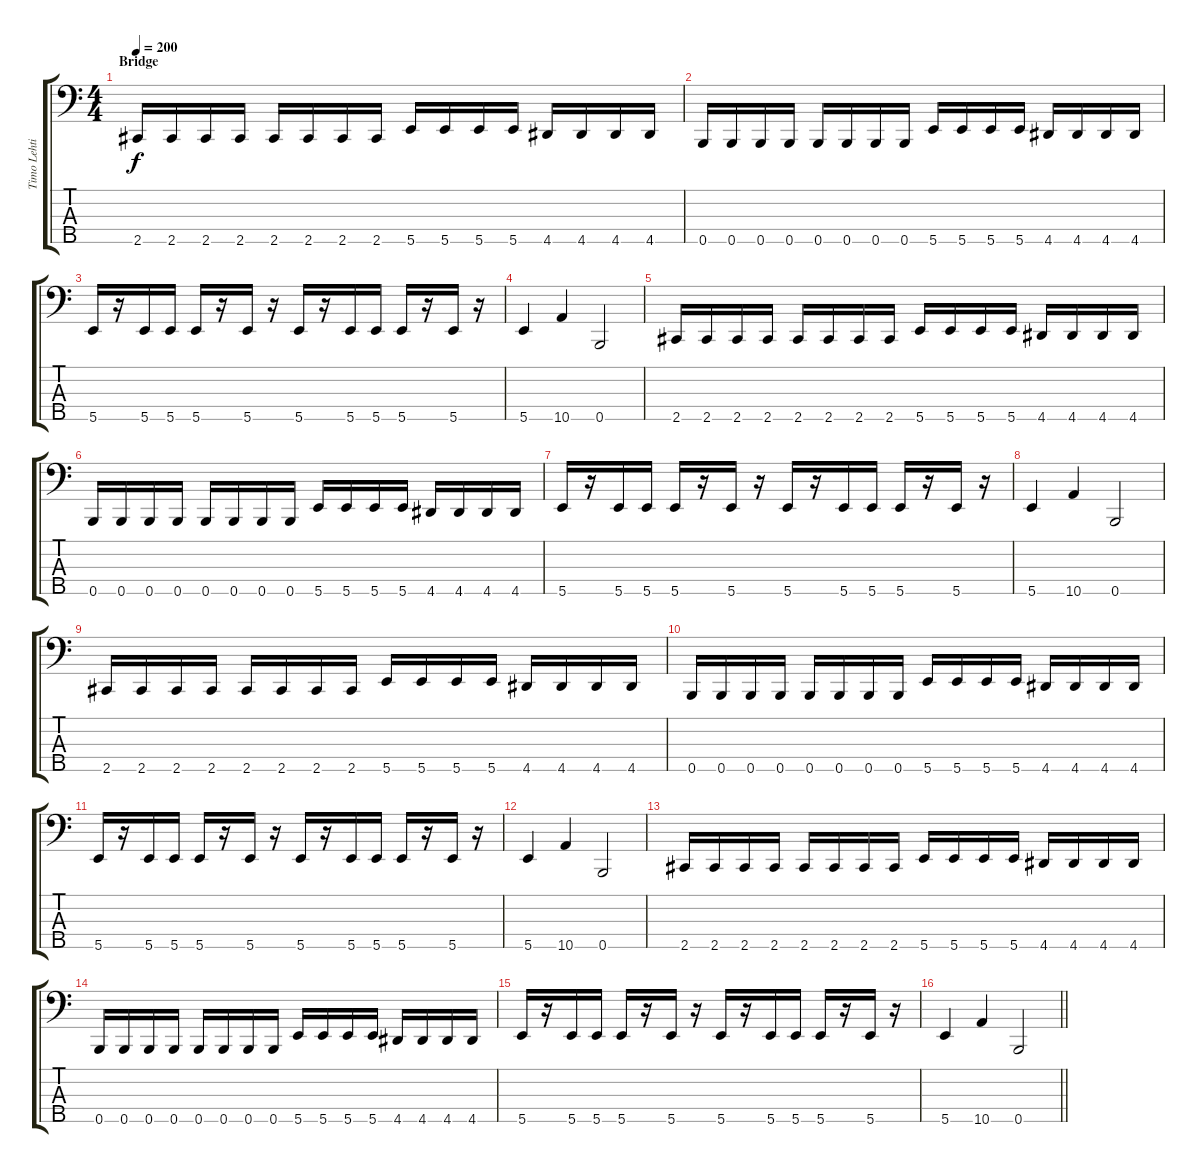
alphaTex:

\track ("Timo Lehtinen" "Timo Lehti") {instrument electricbassfinger}
\staff {score tabs}
\tuning (G2 D2 A1 E1 B0) {hide}
\ts (4 4)
\section ("" "Bridge")
\tempo 200
\clef f4
\ks c
2.5.16{dy f} 2.5.16 2.5.16 2.5.16 2.5.16 2.5.16 2.5.16 2.5.16 5.5.16 5.5.16 5.5.16 5.5.16 4.5.16 4.5.16 4.5.16 4.5.16 |
0.5.16 0.5.16 0.5.16 0.5.16 0.5.16 0.5.16 0.5.16 0.5.16 5.5.16 5.5.16 5.5.16 5.5.16 4.5.16 4.5.16 4.5.16 4.5.16 |
5.5.16 r.16 5.5.16 5.5.16 5.5.16 r.16 5.5.16 r.16 5.5.16 r.16 5.5.16 5.5.16 5.5.16 r.16 5.5.16 r.16 |
5.5.4 10.5.4 0.5.2 |
2.5.16 2.5.16 2.5.16 2.5.16 2.5.16 2.5.16 2.5.16 2.5.16 5.5.16 5.5.16 5.5.16 5.5.16 4.5.16 4.5.16 4.5.16 4.5.16 |
0.5.16 0.5.16 0.5.16 0.5.16 0.5.16 0.5.16 0.5.16 0.5.16 5.5.16 5.5.16 5.5.16 5.5.16 4.5.16 4.5.16 4.5.16 4.5.16 |
5.5.16 r.16 5.5.16 5.5.16 5.5.16 r.16 5.5.16 r.16 5.5.16 r.16 5.5.16 5.5.16 5.5.16 r.16 5.5.16 r.16 |
5.5.4 10.5.4 0.5.2 |
2.5.16 2.5.16 2.5.16 2.5.16 2.5.16 2.5.16 2.5.16 2.5.16 5.5.16 5.5.16 5.5.16 5.5.16 4.5.16 4.5.16 4.5.16 4.5.16 |
0.5.16 0.5.16 0.5.16 0.5.16 0.5.16 0.5.16 0.5.16 0.5.16 5.5.16 5.5.16 5.5.16 5.5.16 4.5.16 4.5.16 4.5.16 4.5.16 |
5.5.16 r.16 5.5.16 5.5.16 5.5.16 r.16 5.5.16 r.16 5.5.16 r.16 5.5.16 5.5.16 5.5.16 r.16 5.5.16 r.16 |
5.5.4 10.5.4 0.5.2 |
2.5.16 2.5.16 2.5.16 2.5.16 2.5.16 2.5.16 2.5.16 2.5.16 5.5.16 5.5.16 5.5.16 5.5.16 4.5.16 4.5.16 4.5.16 4.5.16 |
0.5.16 0.5.16 0.5.16 0.5.16 0.5.16 0.5.16 0.5.16 0.5.16 5.5.16 5.5.16 5.5.16 5.5.16 4.5.16 4.5.16 4.5.16 4.5.16 |
5.5.16 r.16 5.5.16 5.5.16 5.5.16 r.16 5.5.16 r.16 5.5.16 r.16 5.5.16 5.5.16 5.5.16 r.16 5.5.16 r.16 |
\barLineRight lightlight
5.5.4 10.5.4 0.5.2
